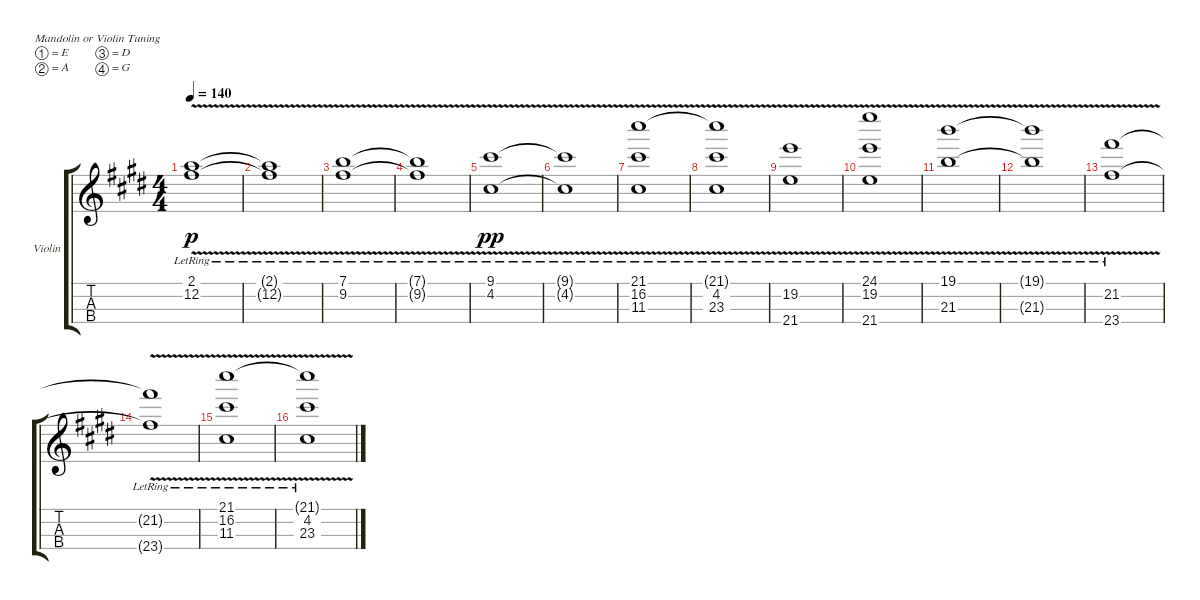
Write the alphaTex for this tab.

\defaultSystemsLayout 4
\bracketExtendMode groupsimilarinstruments
\firstSystemTrackNameOrientation horizontal
\otherSystemsTrackNameOrientation horizontal
\track ("Violin" "Violin") {instrument violin}
\staff {score tabs}
\tuning (E5 A4 D4 G3)
\ts (4 4)
\tempo 140
\clef g2
\scale
0.333333
\ks e
(2.1{v lr} 12.2{v lr}).1{dy p} |
\scale
0.333333 (2.1{v lr t} 12.2{v lr t}).1 |
\scale
0.333333 (9.2{v lr} 7.1{v lr}).1 |
\scale
0.333333 (9.2{v lr t} 7.1{v lr t}).1 |
(4.2{v lr} 9.1{v lr}).1{dy pp} |
(4.2{v lr t} 9.1{v lr t}).1 |
(21.1{v lr} 16.2{v lr} 11.3{v lr}).1 |
(21.1{v lr t} 4.2{v lr} 23.3{v lr}).1 |
(21.4{v lr} 19.2{v lr}).1 |
(21.4{v lr} 19.2{v lr} 24.1{v lr}).1 |
(21.3{v lr} 19.1{v lr}).1 |
(21.3{v lr t} 19.1{v lr t}).1 |
(23.4{v lr} 21.2{v lr}).1 |
(23.4{v lr t} 21.2{v lr t}).1 |
(21.1{v lr} 16.2{v lr} 11.3{v lr}).1 |
(21.1{v lr t} 4.2{v lr} 23.3{v lr}).1
